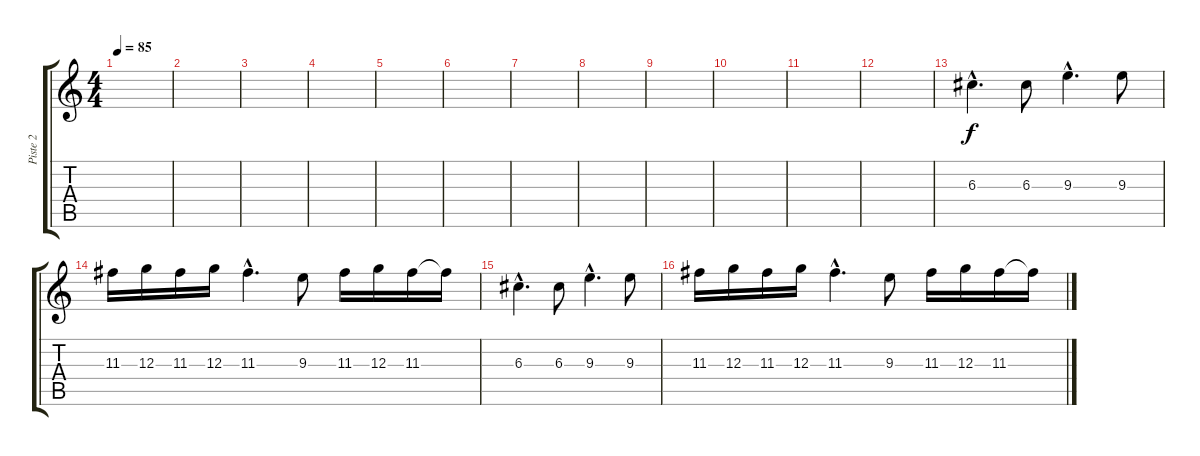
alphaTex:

\track ("Piste 2" "Piste 2") {instrument overdrivenguitar}
\staff {score tabs}
\tuning (E4 B3 G3 D3 A2 E2) {hide}
\ts (4 4)
\tempo 85
\clef g2
\ks c
|
|
|
|
|
|
|
|
|
|
|
|
6.3{hac}.4{d} 6.3.8 9.3{hac}.4{d} 9.3.8 |
11.3.16 12.3.16 11.3.16 12.3.16 11.3{hac}.4{d} 9.3.8 11.3.16 12.3.16 11.3.16 11.3{t}.16 |
6.3{hac}.4{d} 6.3.8 9.3{hac}.4{d} 9.3.8 |
11.3.16 12.3.16 11.3.16 12.3.16 11.3{hac}.4{d} 9.3.8 11.3.16 12.3.16 11.3.16 11.3{t}.16
